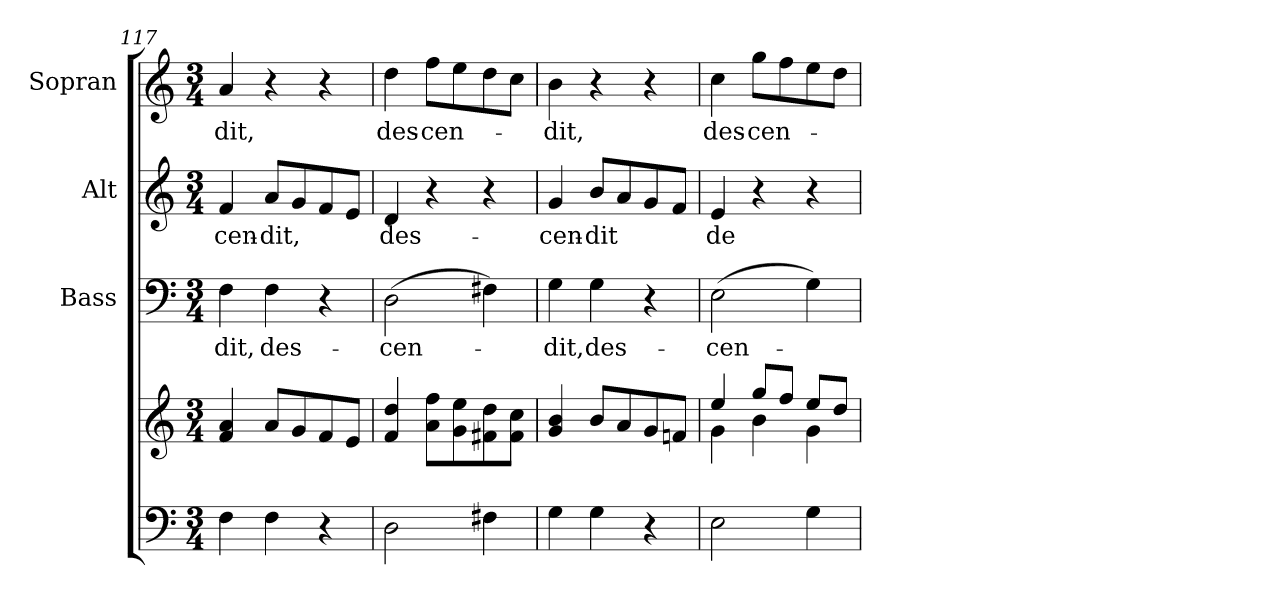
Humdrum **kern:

**kern	**kern	**kern	**text	**kern	**text	**kern	**text
*part4	*part4	*part3	*part3	*part2	*part2	*part1	*part1
*staff5	*staff4	*staff3	*staff3	*staff2	*staff2	*staff1	*staff1
*	*	*I"Bass	*	*I"Alt	*	*I"Sopran	*
*	*	*I'B.	*	*I'A.	*	*I'S.	*
*clefF4	*clefG2	*clefF4	*	*clefG2	*	*clefG2	*
*k[]	*k[]	*k[]	*	*k[]	*	*k[]	*
*C:	*C:	*C:	*	*C:	*	*C:	*
*M3/4	*M3/4	*M3/4	*	*M3/4	*	*M3/4	*
=117	=117	=117	=117	=117	=117	=117	=117
!	!	!	!LO:LY:b	!	!LO:LY:b	!	!LO:LY:b
4F\	4f/ 4a/	4F\	-dit,	4f/	-cen-	4a/	-dit,
!	!	!	!LO:LY:b	!	!LO:LY:b	!	!
4F\	8a/L	4F\	des-	8a/L	-dit,	4r	.
.	8g/	.	.	8g/	.	.	.
4r	8f/	4r	.	8f/	.	4r	.
.	8e/J	.	.	8e/J	.	.	.
=118	=118	=118	=118	=118	=118	=118	=118
!	!	!	!LO:LY:b	!	!LO:LY:b	!	!LO:LY:b
2D\	4f/ 4dd/	(>2D\	-cen-	4d/	des-	4dd\	des-
!	!	!	!	!	!	!	!LO:LY:b
.	8a\ 8ff\L	.	.	4r	.	8ff\L	-cen-
.	8g\ 8ee\	.	.	.	.	8ee\	.
4F#X\	8f#X\ 8dd\	4F#X\)	.	4r	.	8dd\	.
.	8f#\ 8cc\J	.	.	.	.	8cc\J	.
=119	=119	=119	=119	=119	=119	=119	=119
!	!	!	!LO:LY:b	!	!LO:LY:b	!	!LO:LY:b
4G\	4g/ 4b/	4G\	-dit,	4g/	-cen-	4b\	-dit,
!	!	!	!LO:LY:b	!	!LO:LY:b	!	!
4G\	8b/L	4G\	des-	8b/L	-dit	4r	.
.	8a/	.	.	8a/	.	.	.
4r	8g/	4r	.	8g/	.	4r	.
.	8fn/J	.	.	8f/J	.	.	.
=120	=120	=120	=120	=120	=120	=120	=120
*	*^	*	*	*	*	*	*
!	!	!	!	!LO:LY:b	!	!LO:LY:b	!	!LO:LY:b
2E\	4ee/	4g\	(>2E\	-cen-	4e/	de	4cc\	des-
!	!	!	!	!	!	!	!	!LO:LY:b
.	8gg/L	4b\	.	.	4r	.	8gg\L	-cen-
.	8ff/J	.	.	.	.	.	8ff\	.
4G\	8ee/L	4g\	4G\)	.	4r	.	8ee\	.
.	8dd/J	.	.	.	.	.	8dd\J	.
*	*v	*v	*	*	*	*	*	*
=	=	=	=	=	=	=	=
*-	*-	*-	*-	*-	*-	*-	*-
